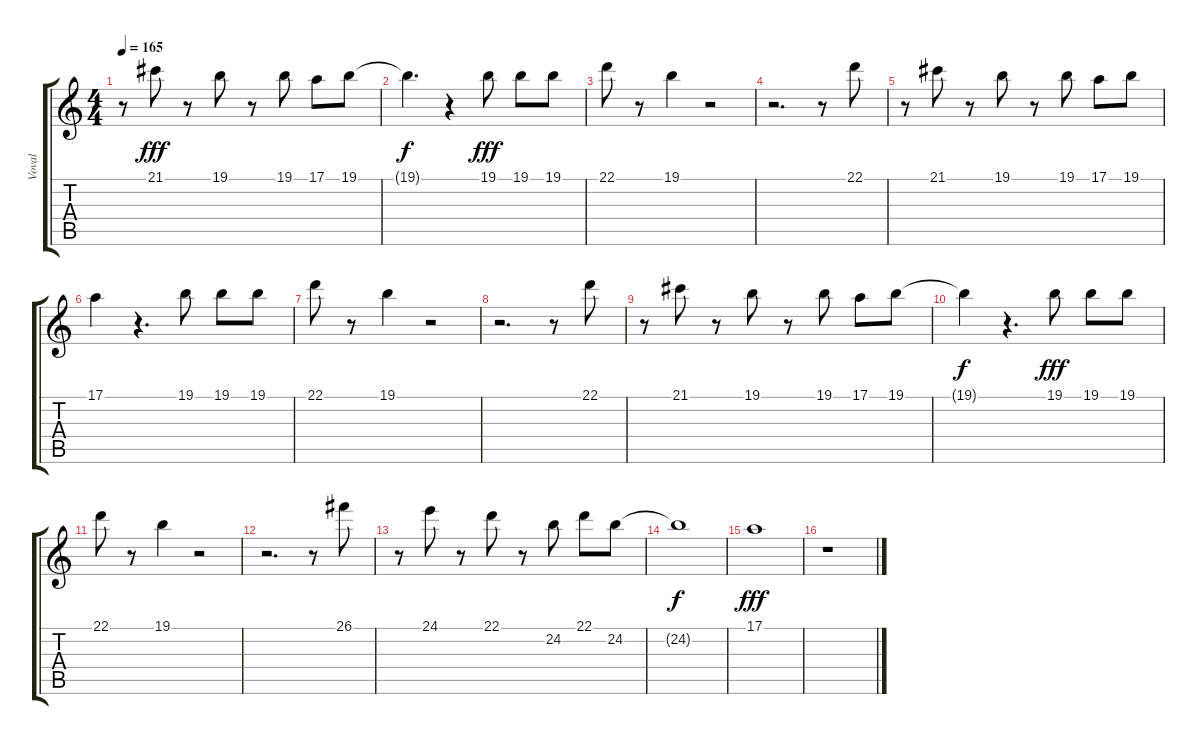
\track ("Voval" "Voval") {instrument altosax}
\staff {score tabs}
\tuning (E4 B3 G3 D3 A2 E2) {hide}
\ts (4 4)
\tempo 165
\clef g2
\ks c
r.8{dy fff} 21.1.8 r.8 19.1.8 r.8 19.1.8 17.1.8 19.1.8 |
19.1{t}.4{d dy f} r.4 19.1.8{dy fff} 19.1.8 19.1.8 |
22.1.8 r.8 19.1.4 r.2 |
r.2{d} r.8 22.1.8 |
r.8 21.1.8 r.8 19.1.8 r.8 19.1.8 17.1.8 19.1.8 |
17.1.4 r.4{d} 19.1.8 19.1.8 19.1.8 |
22.1.8 r.8 19.1.4 r.2 |
r.2{d} r.8 22.1.8 |
r.8 21.1.8 r.8 19.1.8 r.8 19.1.8 17.1.8 19.1.8 |
19.1{t}.4{dy f} r.4{d} 19.1.8{dy fff} 19.1.8 19.1.8 |
22.1.8 r.8 19.1.4 r.2 |
r.2{d} r.8 26.1.8 |
r.8 24.1.8 r.8 22.1.8 r.8 24.2.8 22.1.8 24.2.8 |
24.2{t}.1{dy f} |
17.1.1{dy fff} |
r.1
